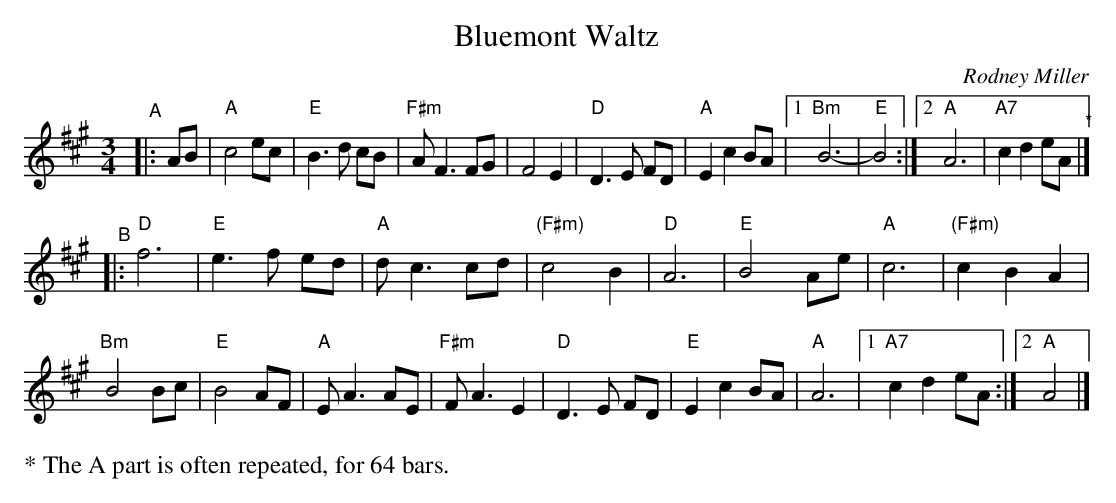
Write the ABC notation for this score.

X:1
T: Bluemont Waltz
C: Rodney Miller
M: 3/4
L: 1/8
K: A
"^A"|: AB |\
"A"c4   ec | "E"B3  d cB | "F#m"A F3 FG | F4 E2 |\
"D"D3 E FD | "A"E2 c2 BA |[1 "Bm"B6- | "E"B4 :|[2 "A"A6 | "A7"c2 d2 eA "^*"|]
"^B"|: "D"f6 |\
"E"e3 f ed | "A"dc3 cd | "(F#m)"c4 B2 | "D"A6 | "E"B4 Ae | "A"c6 | "(F#m)"c2 B2 A2 |
"Bm"B4 Bc | "E"B4 AF | "A"E A3 AE | "F#m"F A3 E2 | "D"D3 E FD | "E"E2 c2 BA | "A"A6 |[1 "A7"c2 d2 eA :|[2 "A"A4 |]
